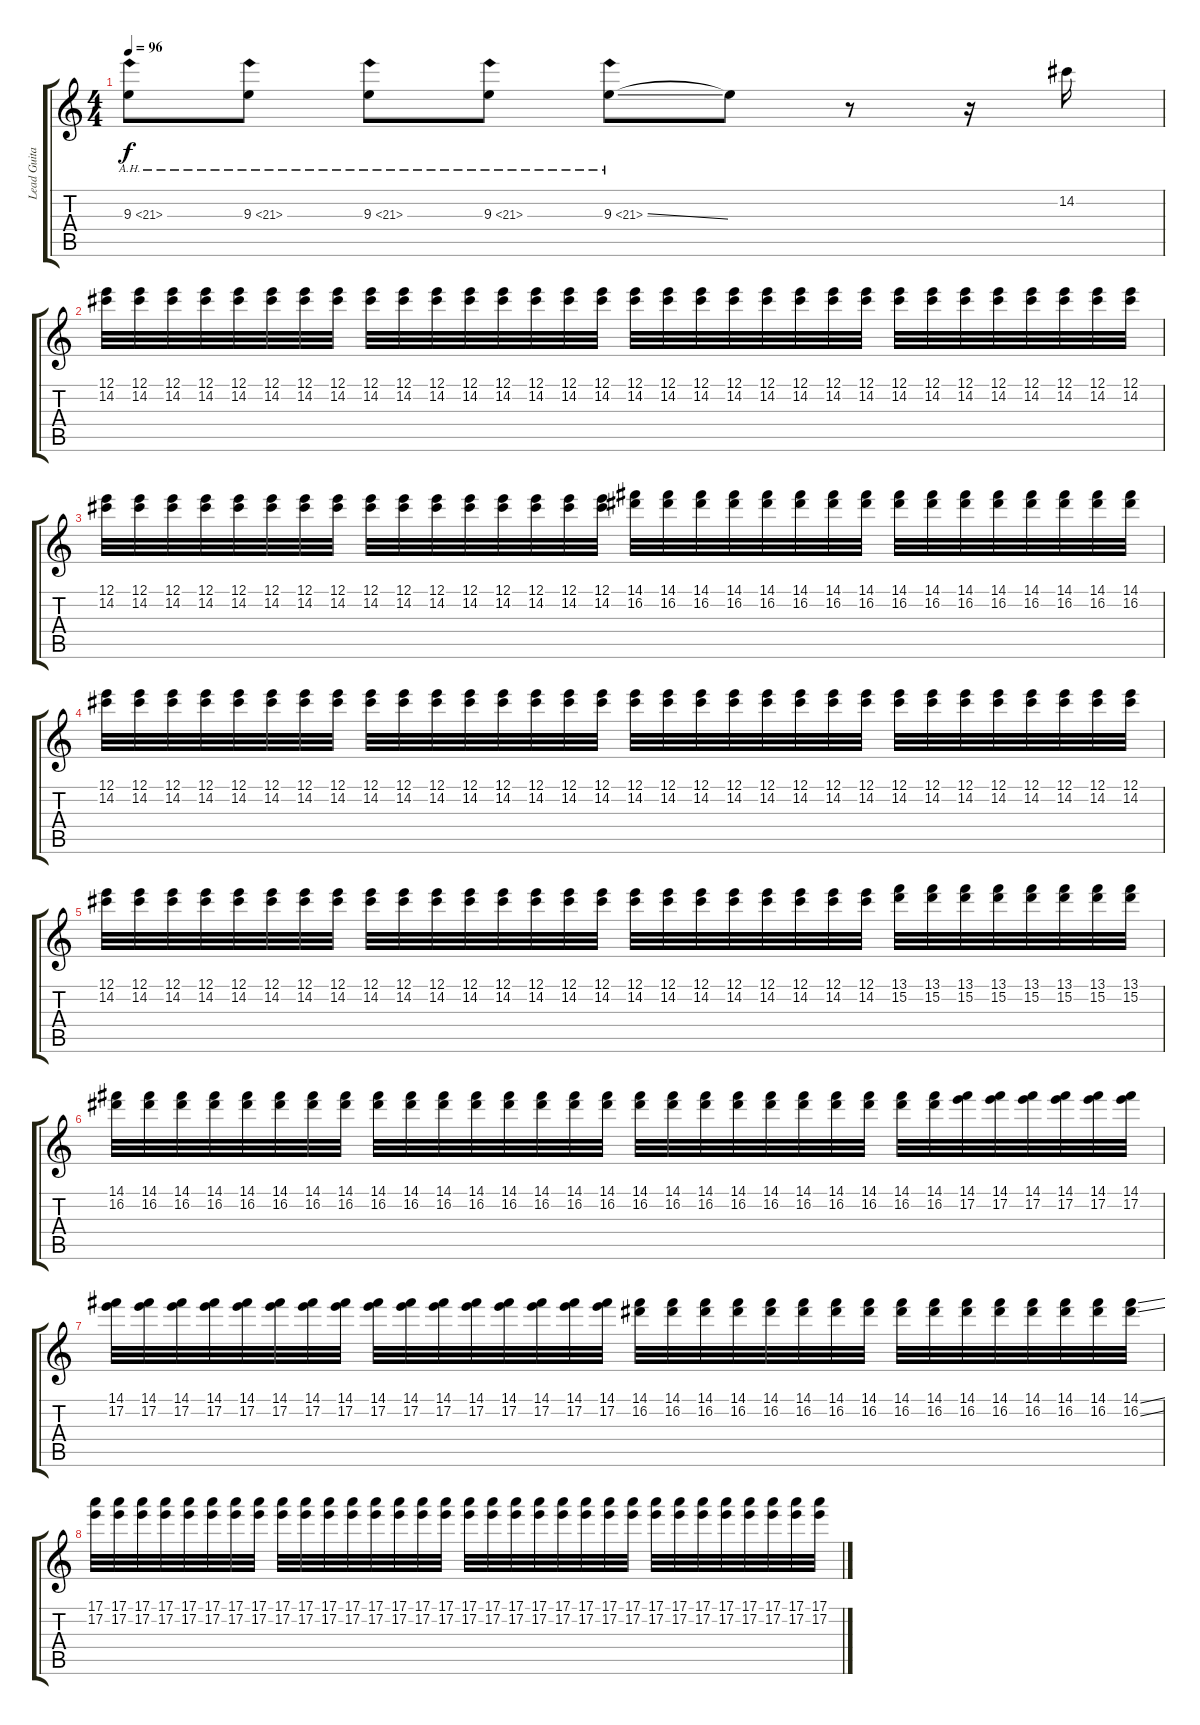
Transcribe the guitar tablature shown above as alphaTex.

\track ("Lead Guitar" "Lead Guita") {instrument distortionguitar}
\staff {score tabs}
\tuning (E4 B3 G3 D3 A2 E2) {hide}
\ts (4 4)
\tempo 96
\clef g2
\ks c
9.3{ah 12}.8{dy f} 9.3{ah 12}.8 9.3{ah 12}.8 9.3{ah 12}.8 9.3{ah 12 ss}.8 9.3{t}.8 r.8 r.16 14.2.16 |
(12.1 14.2).32 (12.1 14.2).32 (12.1 14.2).32 (12.1 14.2).32 (12.1 14.2).32 (12.1 14.2).32 (12.1 14.2).32 (12.1 14.2).32 (12.1 14.2).32 (12.1 14.2).32 (12.1 14.2).32 (12.1 14.2).32 (12.1 14.2).32 (12.1 14.2).32 (12.1 14.2).32 (12.1 14.2).32 (12.1 14.2).32 (12.1 14.2).32 (12.1 14.2).32 (12.1 14.2).32 (12.1 14.2).32 (12.1 14.2).32 (12.1 14.2).32 (12.1 14.2).32 (12.1 14.2).32 (12.1 14.2).32 (12.1 14.2).32 (12.1 14.2).32 (12.1 14.2).32 (12.1 14.2).32 (12.1 14.2).32 (12.1 14.2).32 |
(12.1 14.2).32 (12.1 14.2).32 (12.1 14.2).32 (12.1 14.2).32 (12.1 14.2).32 (12.1 14.2).32 (12.1 14.2).32 (12.1 14.2).32 (12.1 14.2).32 (12.1 14.2).32 (12.1 14.2).32 (12.1 14.2).32 (12.1 14.2).32 (12.1 14.2).32 (12.1 14.2).32 (12.1 14.2).32 (14.1 16.2).32 (14.1 16.2).32 (14.1 16.2).32 (14.1 16.2).32 (14.1 16.2).32 (14.1 16.2).32 (14.1 16.2).32 (14.1 16.2).32 (14.1 16.2).32 (14.1 16.2).32 (14.1 16.2).32 (14.1 16.2).32 (14.1 16.2).32 (14.1 16.2).32 (14.1 16.2).32 (14.1 16.2).32 |
(12.1 14.2).32 (12.1 14.2).32 (12.1 14.2).32 (12.1 14.2).32 (12.1 14.2).32 (12.1 14.2).32 (12.1 14.2).32 (12.1 14.2).32 (12.1 14.2).32 (12.1 14.2).32 (12.1 14.2).32 (12.1 14.2).32 (12.1 14.2).32 (12.1 14.2).32 (12.1 14.2).32 (12.1 14.2).32 (12.1 14.2).32 (12.1 14.2).32 (12.1 14.2).32 (12.1 14.2).32 (12.1 14.2).32 (12.1 14.2).32 (12.1 14.2).32 (12.1 14.2).32 (12.1 14.2).32 (12.1 14.2).32 (12.1 14.2).32 (12.1 14.2).32 (12.1 14.2).32 (12.1 14.2).32 (12.1 14.2).32 (12.1 14.2).32 |
(12.1 14.2).32 (12.1 14.2).32 (12.1 14.2).32 (12.1 14.2).32 (12.1 14.2).32 (12.1 14.2).32 (12.1 14.2).32 (12.1 14.2).32 (12.1 14.2).32 (12.1 14.2).32 (12.1 14.2).32 (12.1 14.2).32 (12.1 14.2).32 (12.1 14.2).32 (12.1 14.2).32 (12.1 14.2).32 (12.1 14.2).32 (12.1 14.2).32 (12.1 14.2).32 (12.1 14.2).32 (12.1 14.2).32 (12.1 14.2).32 (12.1 14.2).32 (12.1 14.2).32 (13.1 15.2).32 (13.1 15.2).32 (13.1 15.2).32 (13.1 15.2).32 (13.1 15.2).32 (13.1 15.2).32 (13.1 15.2).32 (13.1 15.2).32 |
(14.1 16.2).32 (14.1 16.2).32 (14.1 16.2).32 (14.1 16.2).32 (14.1 16.2).32 (14.1 16.2).32 (14.1 16.2).32 (14.1 16.2).32 (14.1 16.2).32 (14.1 16.2).32 (14.1 16.2).32 (14.1 16.2).32 (14.1 16.2).32 (14.1 16.2).32 (14.1 16.2).32 (14.1 16.2).32 (14.1 16.2).32 (14.1 16.2).32 (14.1 16.2).32 (14.1 16.2).32 (14.1 16.2).32 (14.1 16.2).32 (14.1 16.2).32 (14.1 16.2).32 (14.1 16.2).32 (14.1 16.2).32 (14.1 17.2).32 (14.1 17.2).32 (14.1 17.2).32 (14.1 17.2).32 (14.1 17.2).32 (14.1 17.2).32 |
(14.1 17.2).32 (14.1 17.2).32 (14.1 17.2).32 (14.1 17.2).32 (14.1 17.2).32 (14.1 17.2).32 (14.1 17.2).32 (14.1 17.2).32 (14.1 17.2).32 (14.1 17.2).32 (14.1 17.2).32 (14.1 17.2).32 (14.1 17.2).32 (14.1 17.2).32 (14.1 17.2).32 (14.1 17.2).32 (14.1 16.2).32 (14.1 16.2).32 (14.1 16.2).32 (14.1 16.2).32 (14.1 16.2).32 (14.1 16.2).32 (14.1 16.2).32 (14.1 16.2).32 (14.1 16.2).32 (14.1 16.2).32 (14.1 16.2).32 (14.1 16.2).32 (14.1 16.2).32 (14.1 16.2).32 (14.1 16.2).32 (14.1{ss} 16.2{ss}).32 |
(17.1 17.2).32 (17.1 17.2).32 (17.1 17.2).32 (17.1 17.2).32 (17.1 17.2).32 (17.1 17.2).32 (17.1 17.2).32 (17.1 17.2).32 (17.1 17.2).32 (17.1 17.2).32 (17.1 17.2).32 (17.1 17.2).32 (17.1 17.2).32 (17.1 17.2).32 (17.1 17.2).32 (17.1 17.2).32 (17.1 17.2).32 (17.1 17.2).32 (17.1 17.2).32 (17.1 17.2).32 (17.1 17.2).32 (17.1 17.2).32 (17.1 17.2).32 (17.1 17.2).32 (17.1 17.2).32 (17.1 17.2).32 (17.1 17.2).32 (17.1 17.2).32 (17.1 17.2).32 (17.1 17.2).32 (17.1 17.2).32 (17.1 17.2).32
